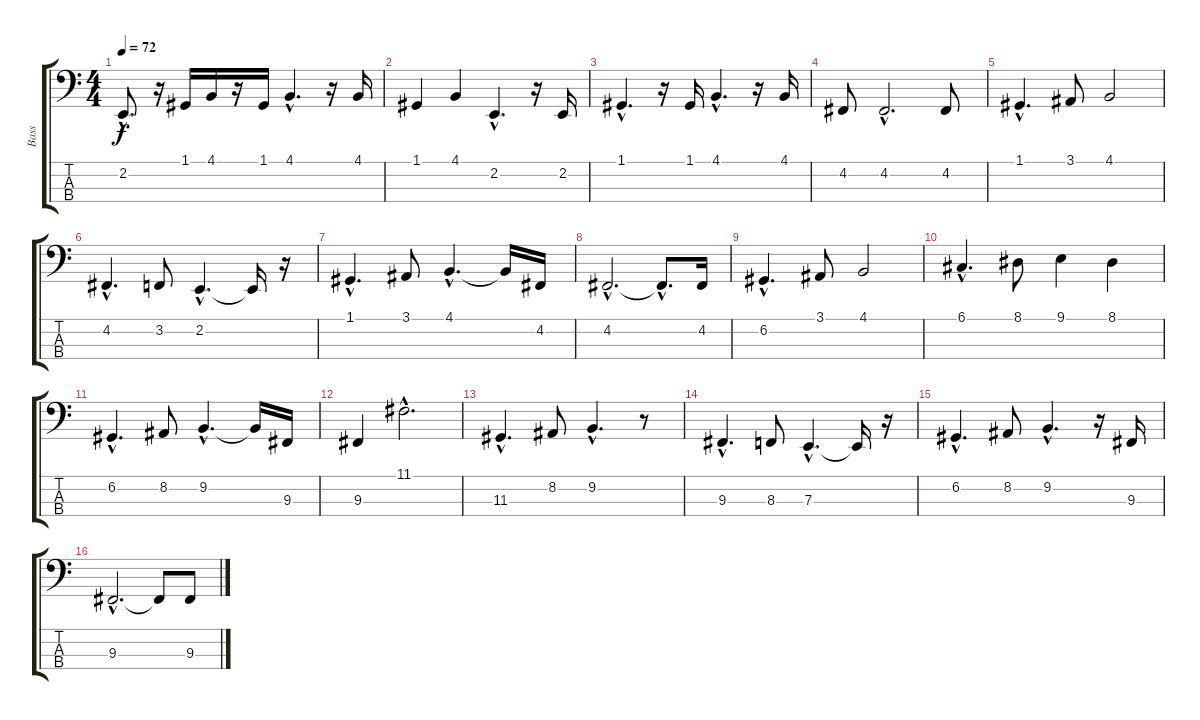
\track ("Bass  " "Bass  ") {instrument electricpiano1}
\staff {score tabs}
\tuning (G2 D2 A1 E1) {hide}
\ts (4 4)
\tempo 72
\clef f4
\ks c
2.2{hac}.8{d dy f} r.16 1.1.16 4.1.16 r.16 1.1.16 4.1{hac}.4{d} r.16 4.1.16 |
1.1.4 4.1.4 2.2{hac}.4{d} r.16 2.2.16 |
1.1{hac}.4{d} r.16 1.1.16 4.1{hac}.4{d} r.16 4.1.16 |
4.2.8 4.2{hac}.2{d} 4.2.8 |
1.1{hac}.4{d} 3.1.8 4.1.2 |
4.2{hac}.4{d} 3.2.8 2.2{hac}.4{d} 2.2{t}.16 r.16 |
1.1{hac}.4{d} 3.1.8 4.1{hac}.4{d} 4.1{t}.16 4.2.16 |
4.2{hac}.2{d} 4.2{hac t}.8{d} 4.2.16 |
6.2{hac}.4{d} 3.1.8 4.1.2 |
6.1{hac}.4{d} 8.1.8 9.1.4 8.1.4 |
6.2{hac}.4{d} 8.2.8 9.2{hac}.4{d} 9.2{t}.16 9.3.16 |
9.3.4 11.1{hac}.2{d} |
11.3{hac}.4{d} 8.2.8 9.2{hac}.4{d} r.8 |
9.3{hac}.4{d} 8.3.8 7.3{hac}.4{d} 7.3{t}.16 r.16 |
6.2{hac}.4{d} 8.2.8 9.2{hac}.4{d} r.16 9.3.16 |
9.3{hac}.2{d} 9.3{t}.8 9.3.8
